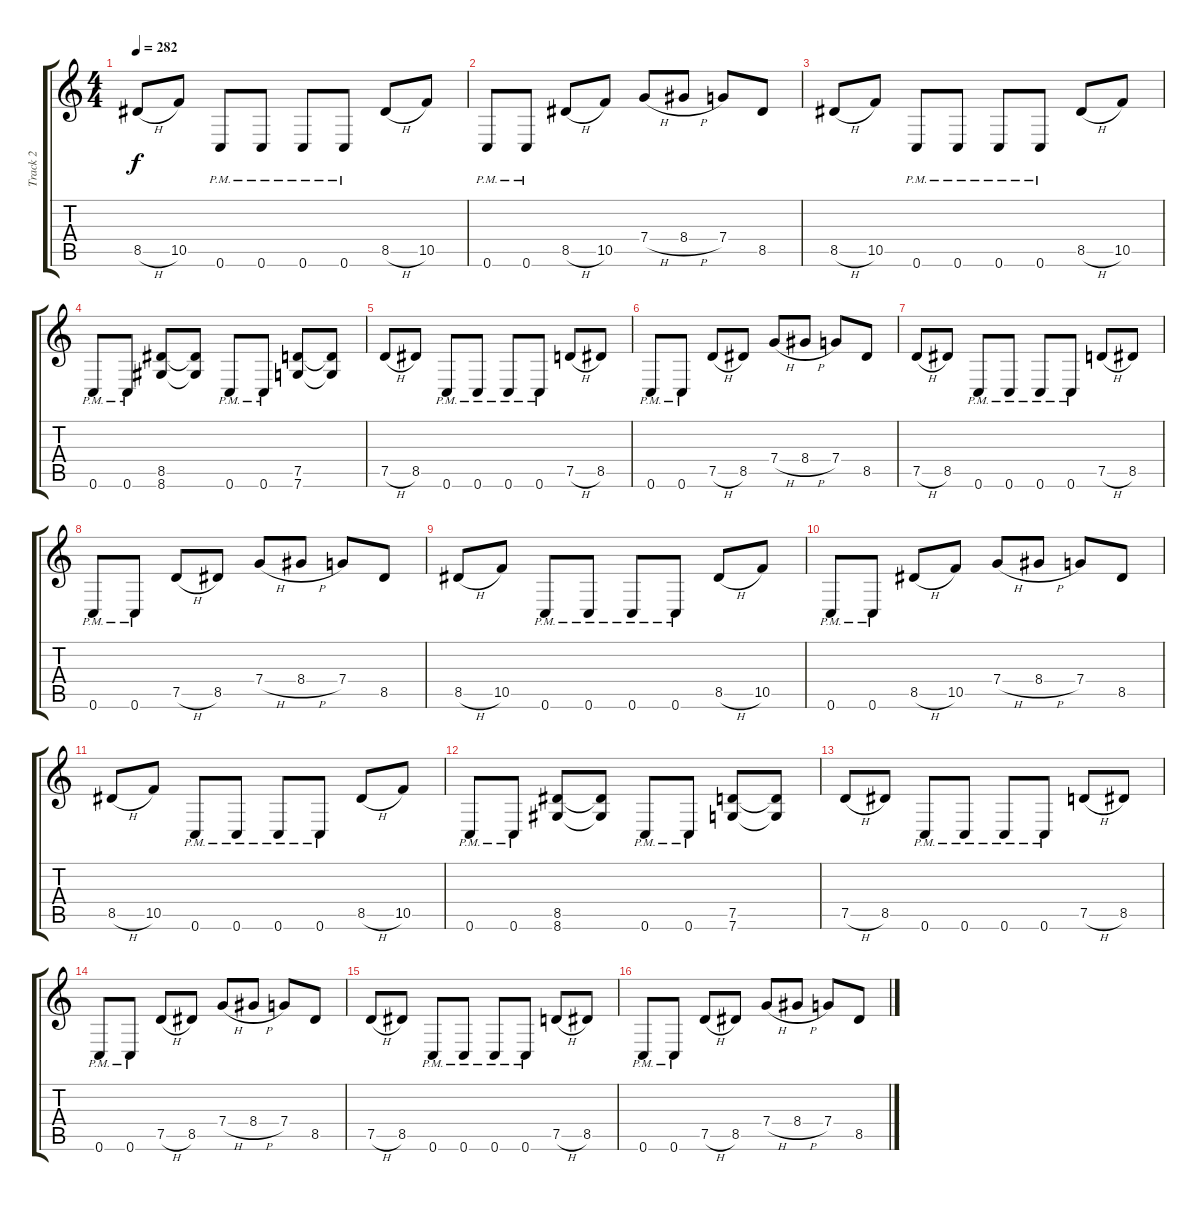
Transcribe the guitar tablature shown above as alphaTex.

\track ("Track 2" "Track 2") {instrument distortionguitar}
\staff {score tabs}
\tuning (D4 A3 F3 C3 G2 C2) {hide}
\ts (4 4)
\tempo 282
\clef g2
\ks c
8.5{h}.8{dy f} 10.5.8 0.6{pm}.8 0.6{pm}.8 0.6{pm}.8 0.6{pm}.8 8.5{h}.8 10.5.8 |
0.6{pm}.8 0.6{pm}.8 8.5{h}.8 10.5.8 7.4{h}.8 8.4{h}.8 7.4.8 8.5.8 |
8.5{h}.8 10.5.8 0.6{pm}.8 0.6{pm}.8 0.6{pm}.8 0.6{pm}.8 8.5{h}.8 10.5.8 |
0.6{pm}.8 0.6{pm}.8 (8.5 8.6).8 (8.5{t} 8.6{t}).8 0.6{pm}.8 0.6{pm}.8 (7.5 7.6).8 (7.5{t} 7.6{t}).8 |
7.5{h}.8 8.5.8 0.6{pm}.8 0.6{pm}.8 0.6{pm}.8 0.6{pm}.8 7.5{h}.8 8.5.8 |
0.6{pm}.8 0.6{pm}.8 7.5{h}.8 8.5.8 7.4{h}.8 8.4{h}.8 7.4.8 8.5.8 |
7.5{h}.8 8.5.8 0.6{pm}.8 0.6{pm}.8 0.6{pm}.8 0.6{pm}.8 7.5{h}.8 8.5.8 |
0.6{pm}.8 0.6{pm}.8 7.5{h}.8 8.5.8 7.4{h}.8 8.4{h}.8 7.4.8 8.5.8 |
8.5{h}.8 10.5.8 0.6{pm}.8 0.6{pm}.8 0.6{pm}.8 0.6{pm}.8 8.5{h}.8 10.5.8 |
0.6{pm}.8 0.6{pm}.8 8.5{h}.8 10.5.8 7.4{h}.8 8.4{h}.8 7.4.8 8.5.8 |
8.5{h}.8 10.5.8 0.6{pm}.8 0.6{pm}.8 0.6{pm}.8 0.6{pm}.8 8.5{h}.8 10.5.8 |
0.6{pm}.8 0.6{pm}.8 (8.5 8.6).8 (8.5{t} 8.6{t}).8 0.6{pm}.8 0.6{pm}.8 (7.5 7.6).8 (7.5{t} 7.6{t}).8 |
7.5{h}.8 8.5.8 0.6{pm}.8 0.6{pm}.8 0.6{pm}.8 0.6{pm}.8 7.5{h}.8 8.5.8 |
0.6{pm}.8 0.6{pm}.8 7.5{h}.8 8.5.8 7.4{h}.8 8.4{h}.8 7.4.8 8.5.8 |
7.5{h}.8 8.5.8 0.6{pm}.8 0.6{pm}.8 0.6{pm}.8 0.6{pm}.8 7.5{h}.8 8.5.8 |
0.6{pm}.8 0.6{pm}.8 7.5{h}.8 8.5.8 7.4{h}.8 8.4{h}.8 7.4.8 8.5.8
